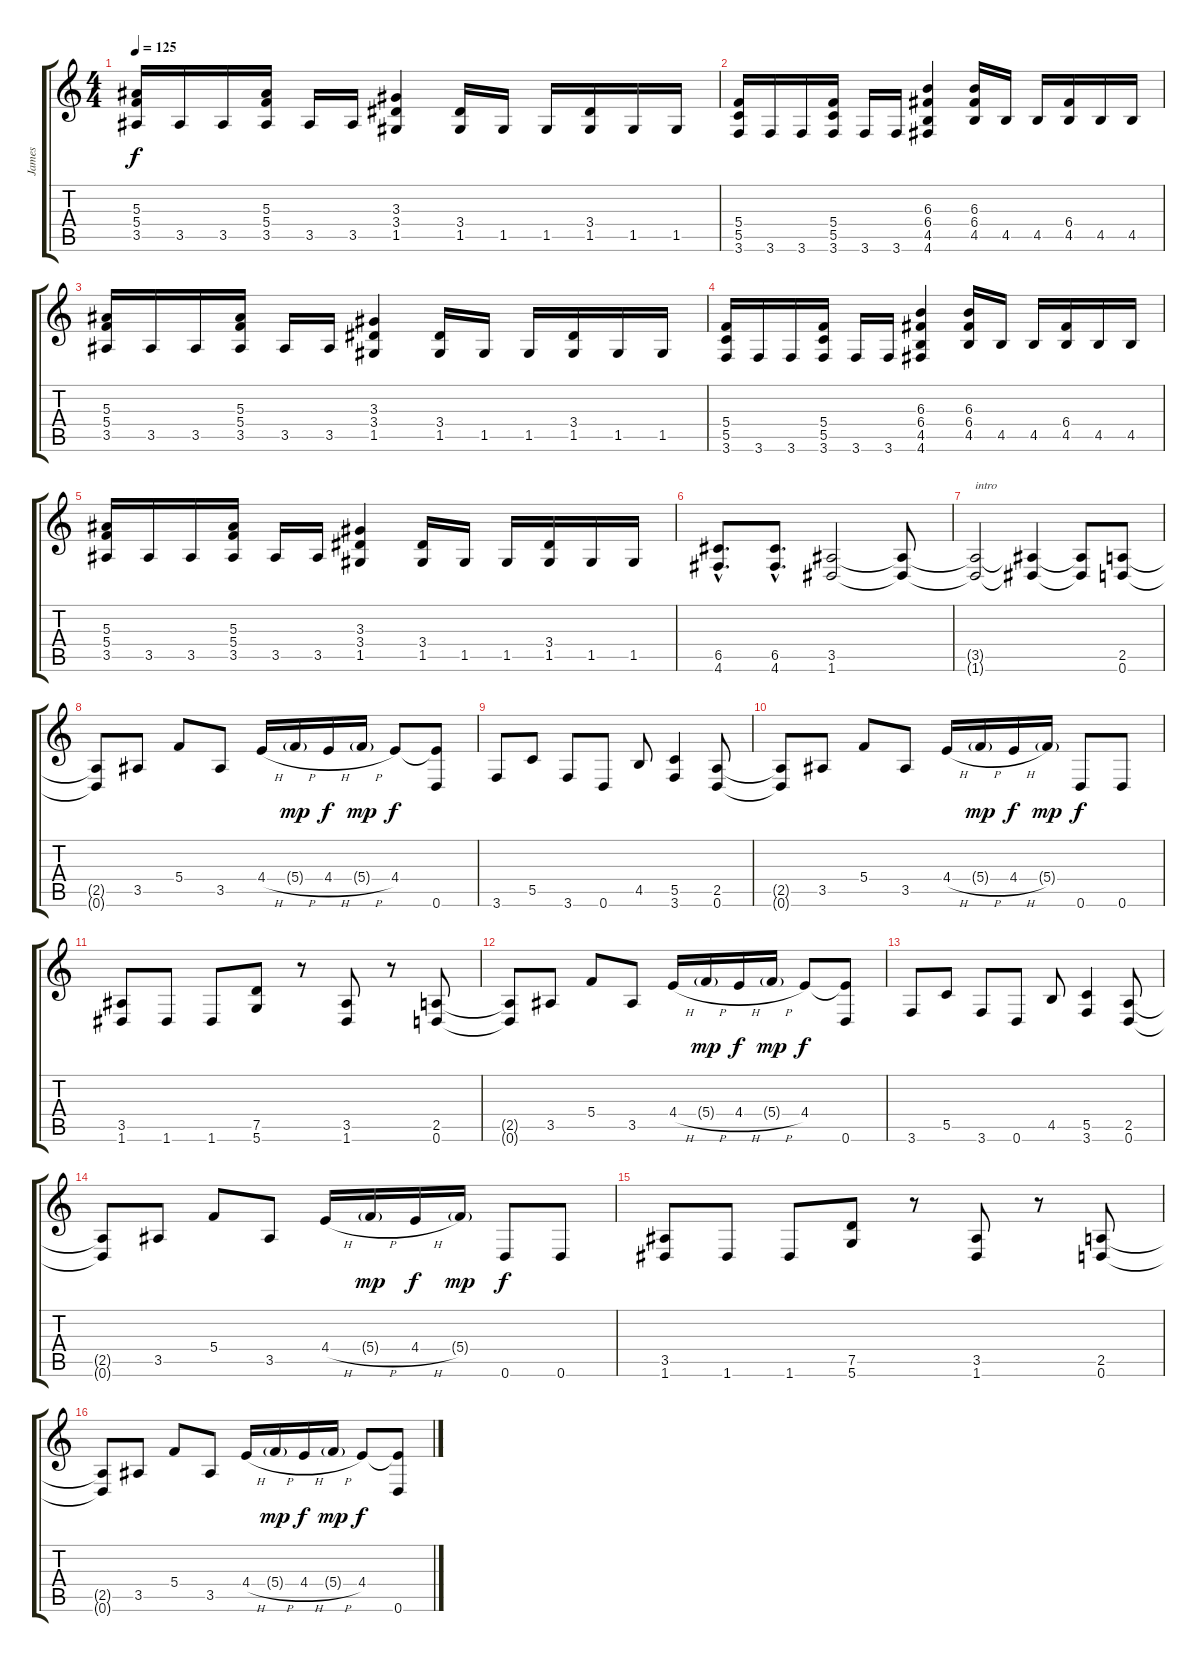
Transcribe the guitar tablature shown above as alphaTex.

\track ("James" "James") {instrument distortionguitar}
\staff {score tabs}
\tuning (D4 A3 F3 C3 G2 D2) {hide}
\ts (4 4)
\tempo 125
\clef g2
\ks c
(5.3 5.4 3.5).16{dy f} 3.5.16 3.5.16 (5.3 5.4 3.5).16 3.5.16 3.5.16 (3.3 3.4 1.5).4 (3.4 1.5).16 1.5.16 1.5.16 (3.4 1.5).16 1.5.16 1.5.16 |
(5.4 5.5 3.6).16 3.6.16 3.6.16 (5.4 5.5 3.6).16 3.6.16 3.6.16 (6.3 6.4 4.5 4.6).4 (6.3 6.4 4.5).16 4.5.16 4.5.16 (6.4 4.5).16 4.5.16 4.5.16 |
(5.3 5.4 3.5).16 3.5.16 3.5.16 (5.3 5.4 3.5).16 3.5.16 3.5.16 (3.3 3.4 1.5).4 (3.4 1.5).16 1.5.16 1.5.16 (3.4 1.5).16 1.5.16 1.5.16 |
(5.4 5.5 3.6).16 3.6.16 3.6.16 (5.4 5.5 3.6).16 3.6.16 3.6.16 (6.3 6.4 4.5 4.6).4 (6.3 6.4 4.5).16 4.5.16 4.5.16 (6.4 4.5).16 4.5.16 4.5.16 |
(5.3 5.4 3.5).16 3.5.16 3.5.16 (5.3 5.4 3.5).16 3.5.16 3.5.16 (3.3 3.4 1.5).4 (3.4 1.5).16 1.5.16 1.5.16 (3.4 1.5).16 1.5.16 1.5.16 |
(6.5{hac} 4.6{hac}).8{d} (6.5{hac} 4.6{hac}).8{d} (3.5 1.6).2 (3.5{t} 1.6{t}).8 |
(3.5{t} 1.6{t}).2{txt "intro"} (3.5{t} 1.6{t}).4 (3.5{t} 1.6{t}).8 (2.5 0.6).8 |
(2.5{t} 0.6{t}).8 3.5.8 5.4.8 3.5.8 4.4{h}.16 5.4{h g}.16{dy mp} 4.4{h}.16{dy f} 5.4{h g}.16{dy mp} 4.4.8{dy f} (4.4{t} 0.6).8 |
3.6.8 5.5.8 3.6.8 0.6.8 4.5.8 (5.5 3.6).4 (2.5 0.6).8 |
(2.5{t} 0.6{t}).8 3.5.8 5.4.8 3.5.8 4.4{h}.16 5.4{h g}.16{dy mp} 4.4{h}.16{dy f} 5.4{g}.16{dy mp} 0.6.8{dy f} 0.6.8 |
(3.5 1.6).8 1.6.8 1.6.8 (7.5 5.6).8 r.8 (3.5 1.6).8 r.8 (2.5 0.6).8 |
(2.5{t} 0.6{t}).8 3.5.8 5.4.8 3.5.8 4.4{h}.16 5.4{h g}.16{dy mp} 4.4{h}.16{dy f} 5.4{h g}.16{dy mp} 4.4.8{dy f} (4.4{t} 0.6).8 |
3.6.8 5.5.8 3.6.8 0.6.8 4.5.8 (5.5 3.6).4 (2.5 0.6).8 |
(2.5{t} 0.6{t}).8 3.5.8 5.4.8 3.5.8 4.4{h}.16 5.4{h g}.16{dy mp} 4.4{h}.16{dy f} 5.4{g}.16{dy mp} 0.6.8{dy f} 0.6.8 |
(3.5 1.6).8 1.6.8 1.6.8 (7.5 5.6).8 r.8 (3.5 1.6).8 r.8 (2.5 0.6).8 |
(2.5{t} 0.6{t}).8 3.5.8 5.4.8 3.5.8 4.4{h}.16 5.4{h g}.16{dy mp} 4.4{h}.16{dy f} 5.4{h g}.16{dy mp} 4.4.8{dy f} (4.4{t} 0.6).8
